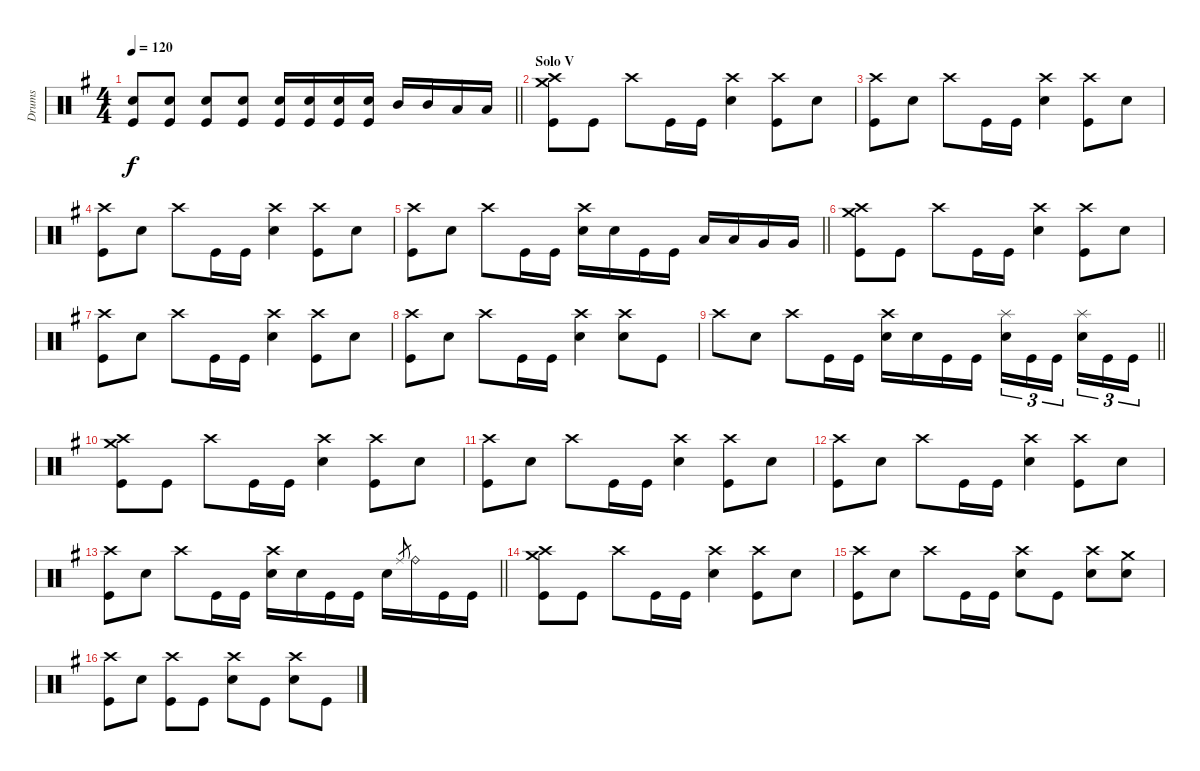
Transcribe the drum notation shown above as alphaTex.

\track ("Drums" "Drums") {instrument percussion}
\staff
\articulation defaults
\ts (4 4)
\tempo 120
\clef neutral
\barLineRight lightlight
\ks eminor
("Electric Snare (hit)" "Kick (hit)").8{dy f} ("Electric Snare (hit)" "Kick (hit)").8 ("Electric Snare (hit)" "Kick (hit)").8 ("Electric Snare (hit)" "Kick (hit)").8 ("Electric Snare (hit)" "Kick (hit)").16 ("Electric Snare (hit)" "Kick (hit)").16 ("Electric Snare (hit)" "Kick (hit)").16 ("Electric Snare (hit)" "Kick (hit)").16 "Mid Tom (hit)".16 "Mid Tom (hit)".16 "Low Tom (hit)".16 "Low Tom (hit)".16 |
\section ("" "Solo V")
("Crash high (hit)" "Crash medium (hit)" "Kick (hit)").8 "Kick (hit)".8 "Crash high (hit)".8 "Kick (hit)".16 "Kick (hit)".16 ("Crash high (hit)" "Electric Snare (hit)").4 ("Crash high (hit)" "Kick (hit)").8 "Electric Snare (hit)".8 |
("Crash high (hit)" "Kick (hit)").8 "Electric Snare (hit)".8 "Crash high (hit)".8 "Kick (hit)".16 "Kick (hit)".16 ("Crash high (hit)" "Electric Snare (hit)").4 ("Crash high (hit)" "Kick (hit)").8 "Electric Snare (hit)".8 |
("Crash high (hit)" "Kick (hit)").8 "Electric Snare (hit)".8 "Crash high (hit)".8 "Kick (hit)".16 "Kick (hit)".16 ("Crash high (hit)" "Electric Snare (hit)").4 ("Crash high (hit)" "Kick (hit)").8 "Electric Snare (hit)".8 |
\barLineRight lightlight
("Crash high (hit)" "Kick (hit)").8 "Electric Snare (hit)".8 "Crash high (hit)".8 "Kick (hit)".16 "Kick (hit)".16 ("Crash high (hit)" "Electric Snare (hit)").16 "Electric Snare (hit)".16 "Kick (hit)".16 "Kick (hit)".16 "Low Tom (hit)".16 "Low Tom (hit)".16 "Very Low Tom (hit)".16 "Very Low Tom (hit)".16 |
("Crash high (hit)" "Crash medium (hit)" "Kick (hit)").8 "Kick (hit)".8 "Crash high (hit)".8 "Kick (hit)".16 "Kick (hit)".16 ("Crash high (hit)" "Electric Snare (hit)").4 ("Crash high (hit)" "Kick (hit)").8 "Electric Snare (hit)".8 |
("Crash high (hit)" "Kick (hit)").8 "Electric Snare (hit)".8 "Crash high (hit)".8 "Kick (hit)".16 "Kick (hit)".16 ("Crash high (hit)" "Electric Snare (hit)").4 ("Crash high (hit)" "Kick (hit)").8 "Electric Snare (hit)".8 |
("Crash high (hit)" "Kick (hit)").8 "Electric Snare (hit)".8 "Crash high (hit)".8 "Kick (hit)".16 "Kick (hit)".16 ("Crash high (hit)" "Electric Snare (hit)").4 ("Crash high (hit)" "Electric Snare (hit)").8 "Kick (hit)".8 |
\barLineRight lightlight "Crash high (hit)".8 "Electric Snare (hit)".8 "Crash high (hit)".8 "Kick (hit)".16 "Kick (hit)".16
("Crash high (hit)" "Electric Snare (hit)").16 "Electric Snare (hit)".16 "Kick (hit)".16 "Kick (hit)".16 ("Splash (hit)" "Electric Snare (hit)").16{tu (3 2)} "Kick (hit)".16{tu (3 2)} "Kick (hit)".16{tu (3 2) beam splitsecondary} ("Splash (hit)" "Electric Snare (hit)").16{tu (3 2)} "Kick (hit)".16{tu (3 2)} "Kick (hit)".16{tu (3 2)} |
("Crash high (hit)" "Crash medium (hit)" "Kick (hit)").8 "Kick (hit)".8 "Crash high (hit)".8 "Kick (hit)".16 "Kick (hit)".16 ("Crash high (hit)" "Electric Snare (hit)").4 ("Crash high (hit)" "Kick (hit)").8 "Electric Snare (hit)".8 |
("Crash high (hit)" "Kick (hit)").8 "Electric Snare (hit)".8 "Crash high (hit)".8 "Kick (hit)".16 "Kick (hit)".16 ("Crash high (hit)" "Electric Snare (hit)").4 ("Crash high (hit)" "Kick (hit)").8 "Electric Snare (hit)".8 |
("Crash high (hit)" "Kick (hit)").8 "Electric Snare (hit)".8 "Crash high (hit)".8 "Kick (hit)".16 "Kick (hit)".16 ("Crash high (hit)" "Electric Snare (hit)").4 ("Crash high (hit)" "Kick (hit)").8 "Electric Snare (hit)".8 |
\barLineRight lightlight
("Crash high (hit)" "Kick (hit)").8 "Electric Snare (hit)".8 "Crash high (hit)".8 "Kick (hit)".16 "Kick (hit)".16 ("Crash high (hit)" "Electric Snare (hit)").16 "Electric Snare (hit)".16 "Kick (hit)".16 "Kick (hit)".16 "Electric Snare (hit)".16 "Ride (middle)".8{gr} "Ride (bell)".16 "Kick (hit)".16 "Kick (hit)".16 |
("Crash high (hit)" "Crash medium (hit)" "Kick (hit)").8 "Kick (hit)".8 "Crash high (hit)".8 "Kick (hit)".16 "Kick (hit)".16 ("Crash high (hit)" "Electric Snare (hit)").4 ("Crash high (hit)" "Kick (hit)").8 "Electric Snare (hit)".8 |
("Crash high (hit)" "Kick (hit)").8 "Electric Snare (hit)".8 "Crash high (hit)".8 "Kick (hit)".16 "Kick (hit)".16 ("Crash high (hit)" "Electric Snare (hit)").8 "Kick (hit)".8 ("Crash high (hit)" "Electric Snare (hit)").8 ("Crash medium (hit)" "Electric Snare (hit)").8 |
("Crash high (hit)" "Kick (hit)").8 "Electric Snare (hit)".8 ("Crash high (hit)" "Kick (hit)").8 "Kick (hit)".8 ("Crash high (hit)" "Electric Snare (hit)").8 "Kick (hit)".8 ("Crash high (hit)" "Electric Snare (hit)").8 "Kick (hit)".8
